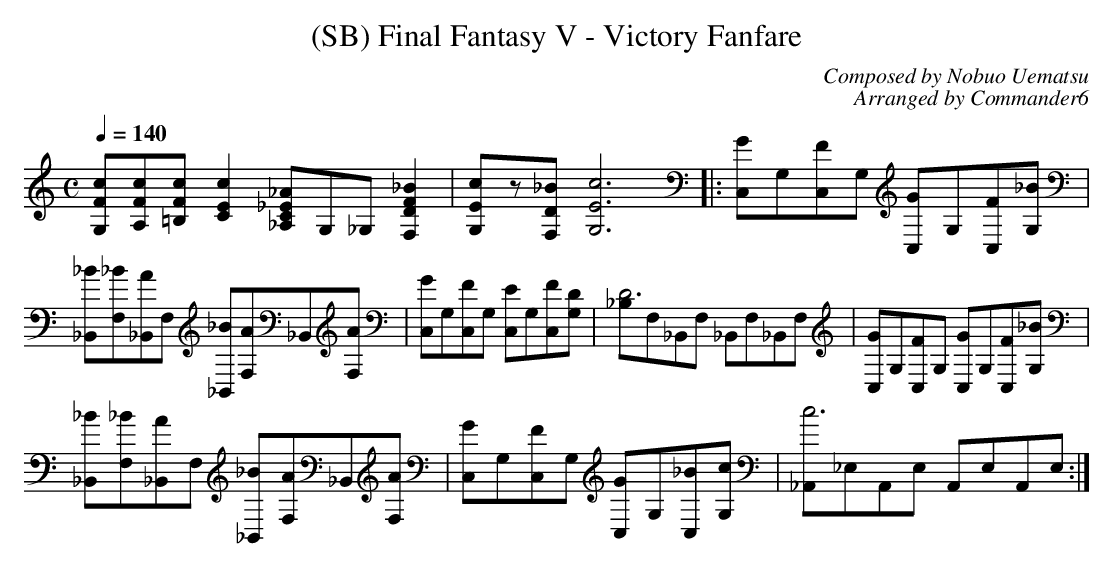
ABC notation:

X:1
T:(SB) Final Fantasy V - Victory Fanfare
C:Composed by Nobuo Uematsu
C:Arranged by Commander6
M:C
Q:1/4=140
L:1/8
K:C
[G,2/3F2/3c2/3][A,2/3F2/3c2/3][=B,2/3F2/3c2/3] [C2E2c2]                [_A,2/3C2_E2_A2]G,2/3_G,2/3 [F,2D2F2_B2] | [G,2/3E2/3c2/3]z2/3[F,2/3D2/3_B2/3] [G,6E6c6]           |: [C,G2]G,[C,F2]G, [C,G2]G,[C,F][G,_B]  |
[_B,,_B][F,_B][_B,,A2]F,                       [_B,,_B][F,A2]_B,,[F,A]                                          | [C,G2]G,[C,F2]G,                    [C,E2]G,[C,F][G,D]  |  [_B,D6]F,_B,,F,  _B,,F,_B,,F,         | [C,G2]G,[C,F2]G, [C,G2]G,[C,F][G,_B] |
[_B,,_B][F,_B][_B,,A2]F,                       [_B,,_B][F,A2]_B,,[F,A]                                          | [C,G2]G,[C,F2]G,                    [C,G2]G,[C,_B][G,c] |  [_A,,c6]_E,A,,E, A,,E,A,,E,          :|
